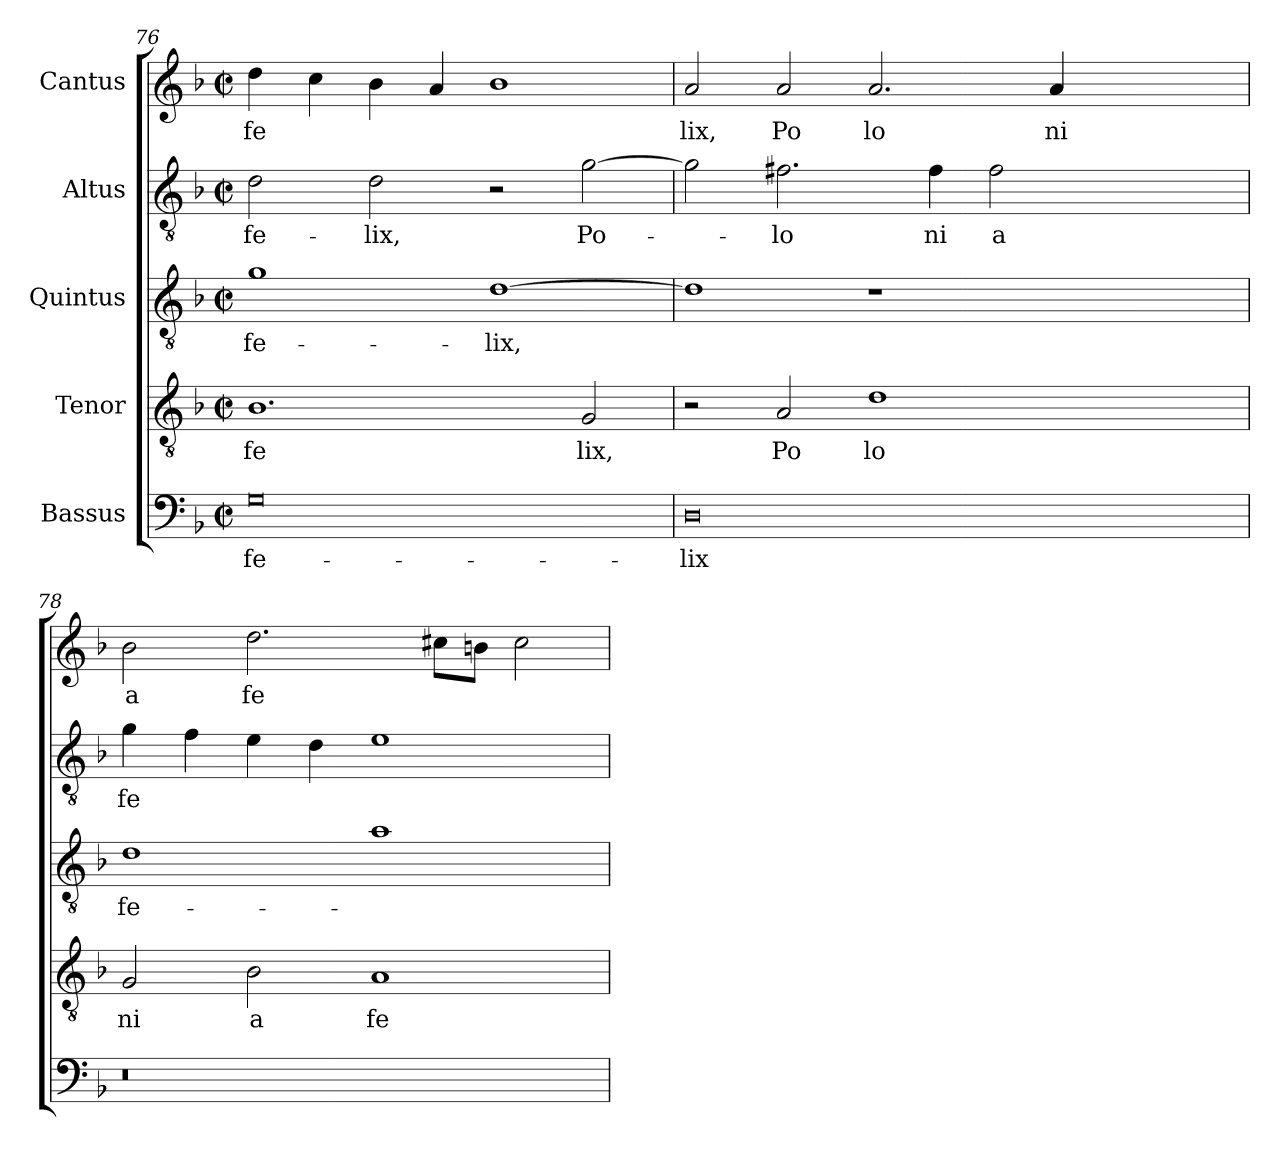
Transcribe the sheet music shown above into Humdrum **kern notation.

**kern	**text	**kern	**text	**kern	**text	**kern	**text	**kern	**text
*part5	*part5	*part4	*part4	*part3	*part3	*part2	*part2	*part1	*part1
*staff5	*staff5	*staff4	*staff4	*staff3	*staff3	*staff2	*staff2	*staff1	*staff1
*I"Bassus	*	*I"Tenor	*	*I"Quintus	*	*I"Altus	*	*I"Cantus	*
*clefF4	*	*clefGv2	*	*clefGv2	*	*clefGv2	*	*clefG2	*
*k[b-]	*	*k[b-]	*	*k[b-]	*	*k[b-]	*	*k[b-]	*
*F:	*	*F:	*	*F:	*	*F:	*	*F:	*
*M2/2	*	*M2/2	*	*M2/2	*	*M2/2	*	*M2/2	*
*met(c|)	*	*met(c|)	*	*met(c|)	*	*met(c|)	*	*met(c|)	*
=76	=76	=76	=76	=76	=76	=76	=76	=76	=76
!	!LO:LY:b:cj	!	!LO:LY:b:cj	!	!LO:LY:b:cj	!	!LO:LY:b:cj	!	!LO:LY:b:cj
0G	fe-	1.B-	fe	1g	fe-	2d\	fe-	4dd\	fe
.	.	.	.	.	.	.	.	4cc\	.
!	!	!	!	!	!	!	!LO:LY:b:cj	!	!
.	.	.	.	.	.	2d\	-lix,	4b-\	.
.	.	.	.	.	.	.	.	4a/	.
!	!	!	!	!	!LO:LY:b:cj	!	!	!	!
.	.	.	.	[>1d	-lix,	2r	.	1b-	.
!	!	!	!LO:LY:b:cj	!	!	!	!LO:LY:b:cj	!	!
.	.	2G/	lix,	.	.	[>2g\	Po-	.	.
!!LO:PB:g=z
=77	=77	=77	=77	=77	=77	=77	=77	=77	=77
!	!LO:LY:b:cj	!	!	!	!	!	!	!	!LO:LY:b:cj
0D	-lix	2r	.	1d]	.	2g\]	.	2a/	lix,
!	!	!	!LO:LY:b:cj	!	!	!	!LO:LY:b:cj	!	!LO:LY:b:cj
.	.	2A/	Po	.	.	2.f#X\	-lo	2a/	Po
!	!	!	!LO:LY:b:cj	!LO:N:vis=1	!	!	!	!	!LO:LY:b:cj
.	.	1d	lo	0r	.	.	.	2.a/	lo
!	!	!	!	!	!	!	!LO:LY:b:cj	!	!
.	.	.	.	.	.	4f#\	ni	.	.
!	!	!	!	!	!	!	!LO:LY:b:cj	!	!
.	.	.	.	.	.	2f#\	a	.	.
!	!	!	!	!	!	!	!	!	!LO:LY:b:cj
.	.	.	.	.	.	.	.	4a/	ni
1ryy	.	1ryy	.	.	.	1ryy	.	1ryy	.
=78	=78	=78	=78	=78	=78	=78	=78	=78	=78
!	!	!	!LO:LY:b:cj	!	!LO:LY:b:cj	!	!LO:LY:b:cj	!	!LO:LY:b:cj
0r	.	2G/	ni	1d	fe-	4g\	fe	2b-\	a
.	.	.	.	.	.	4f\	.	.	.
!	!	!	!LO:LY:b:cj	!	!	!	!	!	!LO:LY:b:cj
.	.	2B-\	a	.	.	4e\	.	2.dd\	fe
.	.	.	.	.	.	4d\	.	.	.
!	!	!	!LO:LY:b:cj	!	!	!	!	!	!
.	.	1A	fe	1a	.	1e	.	.	.
.	.	.	.	.	.	.	.	8cc#\L	.
.	.	.	.	.	.	.	.	8b\J	.
.	.	.	.	.	.	.	.	2cc#\	.
=	=	=	=	=	=	=	=	=	=
*-	*-	*-	*-	*-	*-	*-	*-	*-	*-
